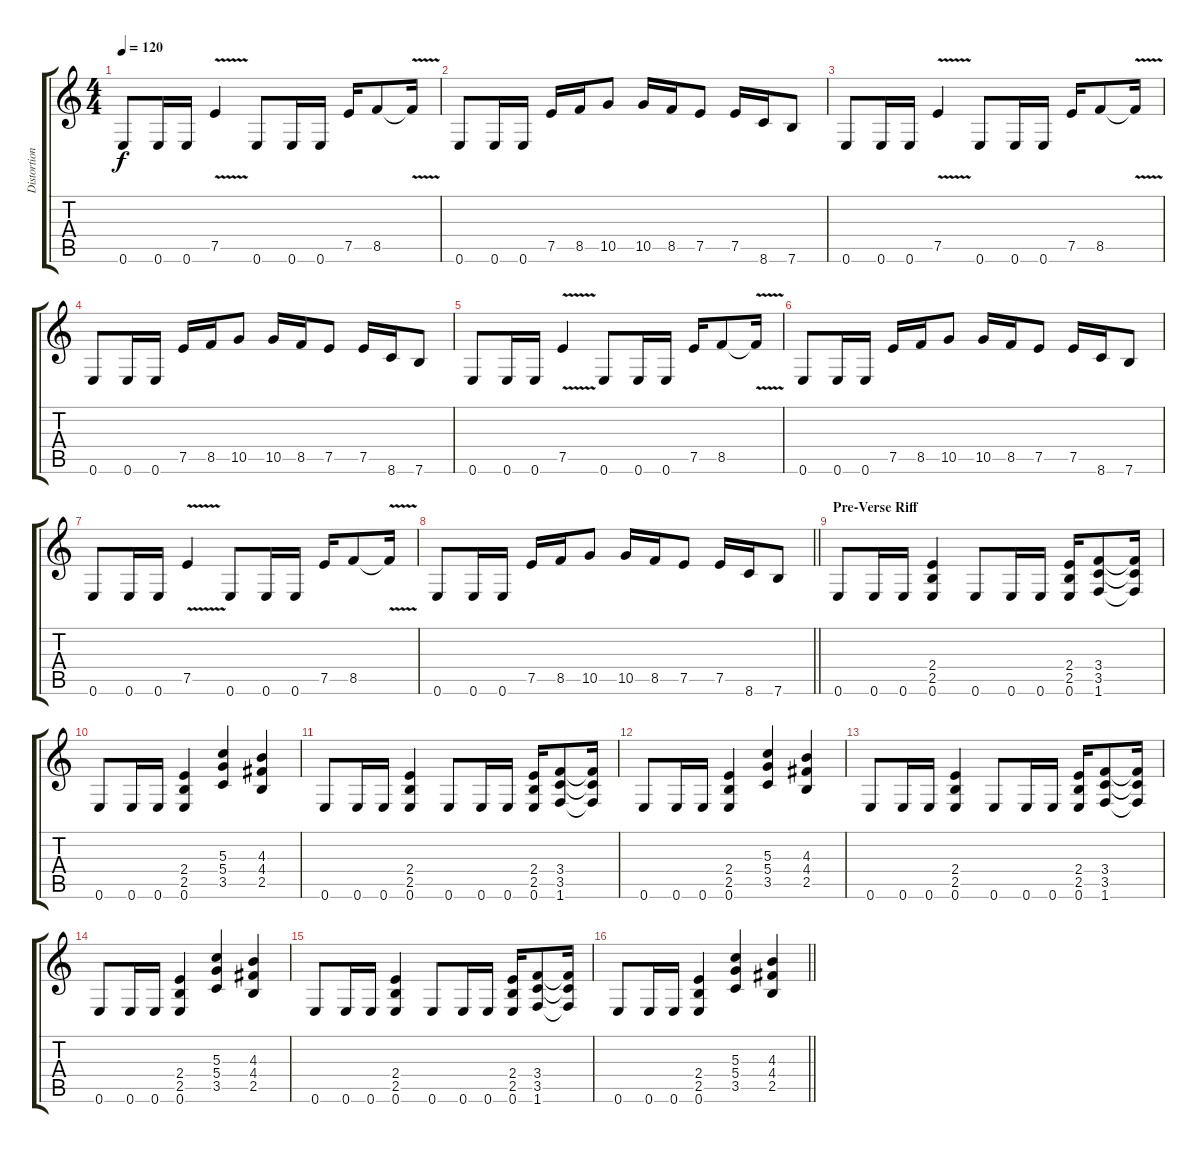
\track ("Distortion Guitar 1" "Distortion") {instrument distortionguitar}
\staff {score tabs}
\tuning (E4 B3 G3 D3 A2 E2) {hide}
\ts (4 4)
\tempo 120
\clef g2
\ks c
0.6.8{dy f} 0.6.16 0.6.16 7.5{v}.4 0.6.8 0.6.16 0.6.16 7.5.16 8.5.8 8.5{v t}.16 |
0.6.8 0.6.16 0.6.16 7.5.16 8.5.16 10.5.8 10.5.16 8.5.16 7.5.8 7.5.16 8.6.16 7.6.8 |
0.6.8 0.6.16 0.6.16 7.5{v}.4 0.6.8 0.6.16 0.6.16 7.5.16 8.5.8 8.5{v t}.16 |
0.6.8 0.6.16 0.6.16 7.5.16 8.5.16 10.5.8 10.5.16 8.5.16 7.5.8 7.5.16 8.6.16 7.6.8 |
0.6.8 0.6.16 0.6.16 7.5{v}.4 0.6.8 0.6.16 0.6.16 7.5.16 8.5.8 8.5{v t}.16 |
0.6.8 0.6.16 0.6.16 7.5.16 8.5.16 10.5.8 10.5.16 8.5.16 7.5.8 7.5.16 8.6.16 7.6.8 |
0.6.8 0.6.16 0.6.16 7.5{v}.4 0.6.8 0.6.16 0.6.16 7.5.16 8.5.8 8.5{v t}.16 |
\barLineRight lightlight
0.6.8 0.6.16 0.6.16 7.5.16 8.5.16 10.5.8 10.5.16 8.5.16 7.5.8 7.5.16 8.6.16 7.6.8 |
\section ("" "Pre-Verse Riff")
0.6.8 0.6.16 0.6.16 (2.4 2.5 0.6).4 0.6.8 0.6.16 0.6.16 (2.4 2.5 0.6).16 (3.4 3.5 1.6).8 (3.4{t} 3.5{t} 1.6{t}).16 |
0.6.8 0.6.16 0.6.16 (2.4 2.5 0.6).4 (5.3 5.4 3.5).4 (4.3 4.4 2.5).4 |
0.6.8 0.6.16 0.6.16 (2.4 2.5 0.6).4 0.6.8 0.6.16 0.6.16 (2.4 2.5 0.6).16 (3.4 3.5 1.6).8 (3.4{t} 3.5{t} 1.6{t}).16 |
0.6.8 0.6.16 0.6.16 (2.4 2.5 0.6).4 (5.3 5.4 3.5).4 (4.3 4.4 2.5).4 |
0.6.8 0.6.16 0.6.16 (2.4 2.5 0.6).4 0.6.8 0.6.16 0.6.16 (2.4 2.5 0.6).16 (3.4 3.5 1.6).8 (3.4{t} 3.5{t} 1.6{t}).16 |
0.6.8 0.6.16 0.6.16 (2.4 2.5 0.6).4 (5.3 5.4 3.5).4 (4.3 4.4 2.5).4 |
0.6.8 0.6.16 0.6.16 (2.4 2.5 0.6).4 0.6.8 0.6.16 0.6.16 (2.4 2.5 0.6).16 (3.4 3.5 1.6).8 (3.4{t} 3.5{t} 1.6{t}).16 |
\barLineRight lightlight
0.6.8 0.6.16 0.6.16 (2.4 2.5 0.6).4 (5.3 5.4 3.5).4 (4.3 4.4 2.5).4
